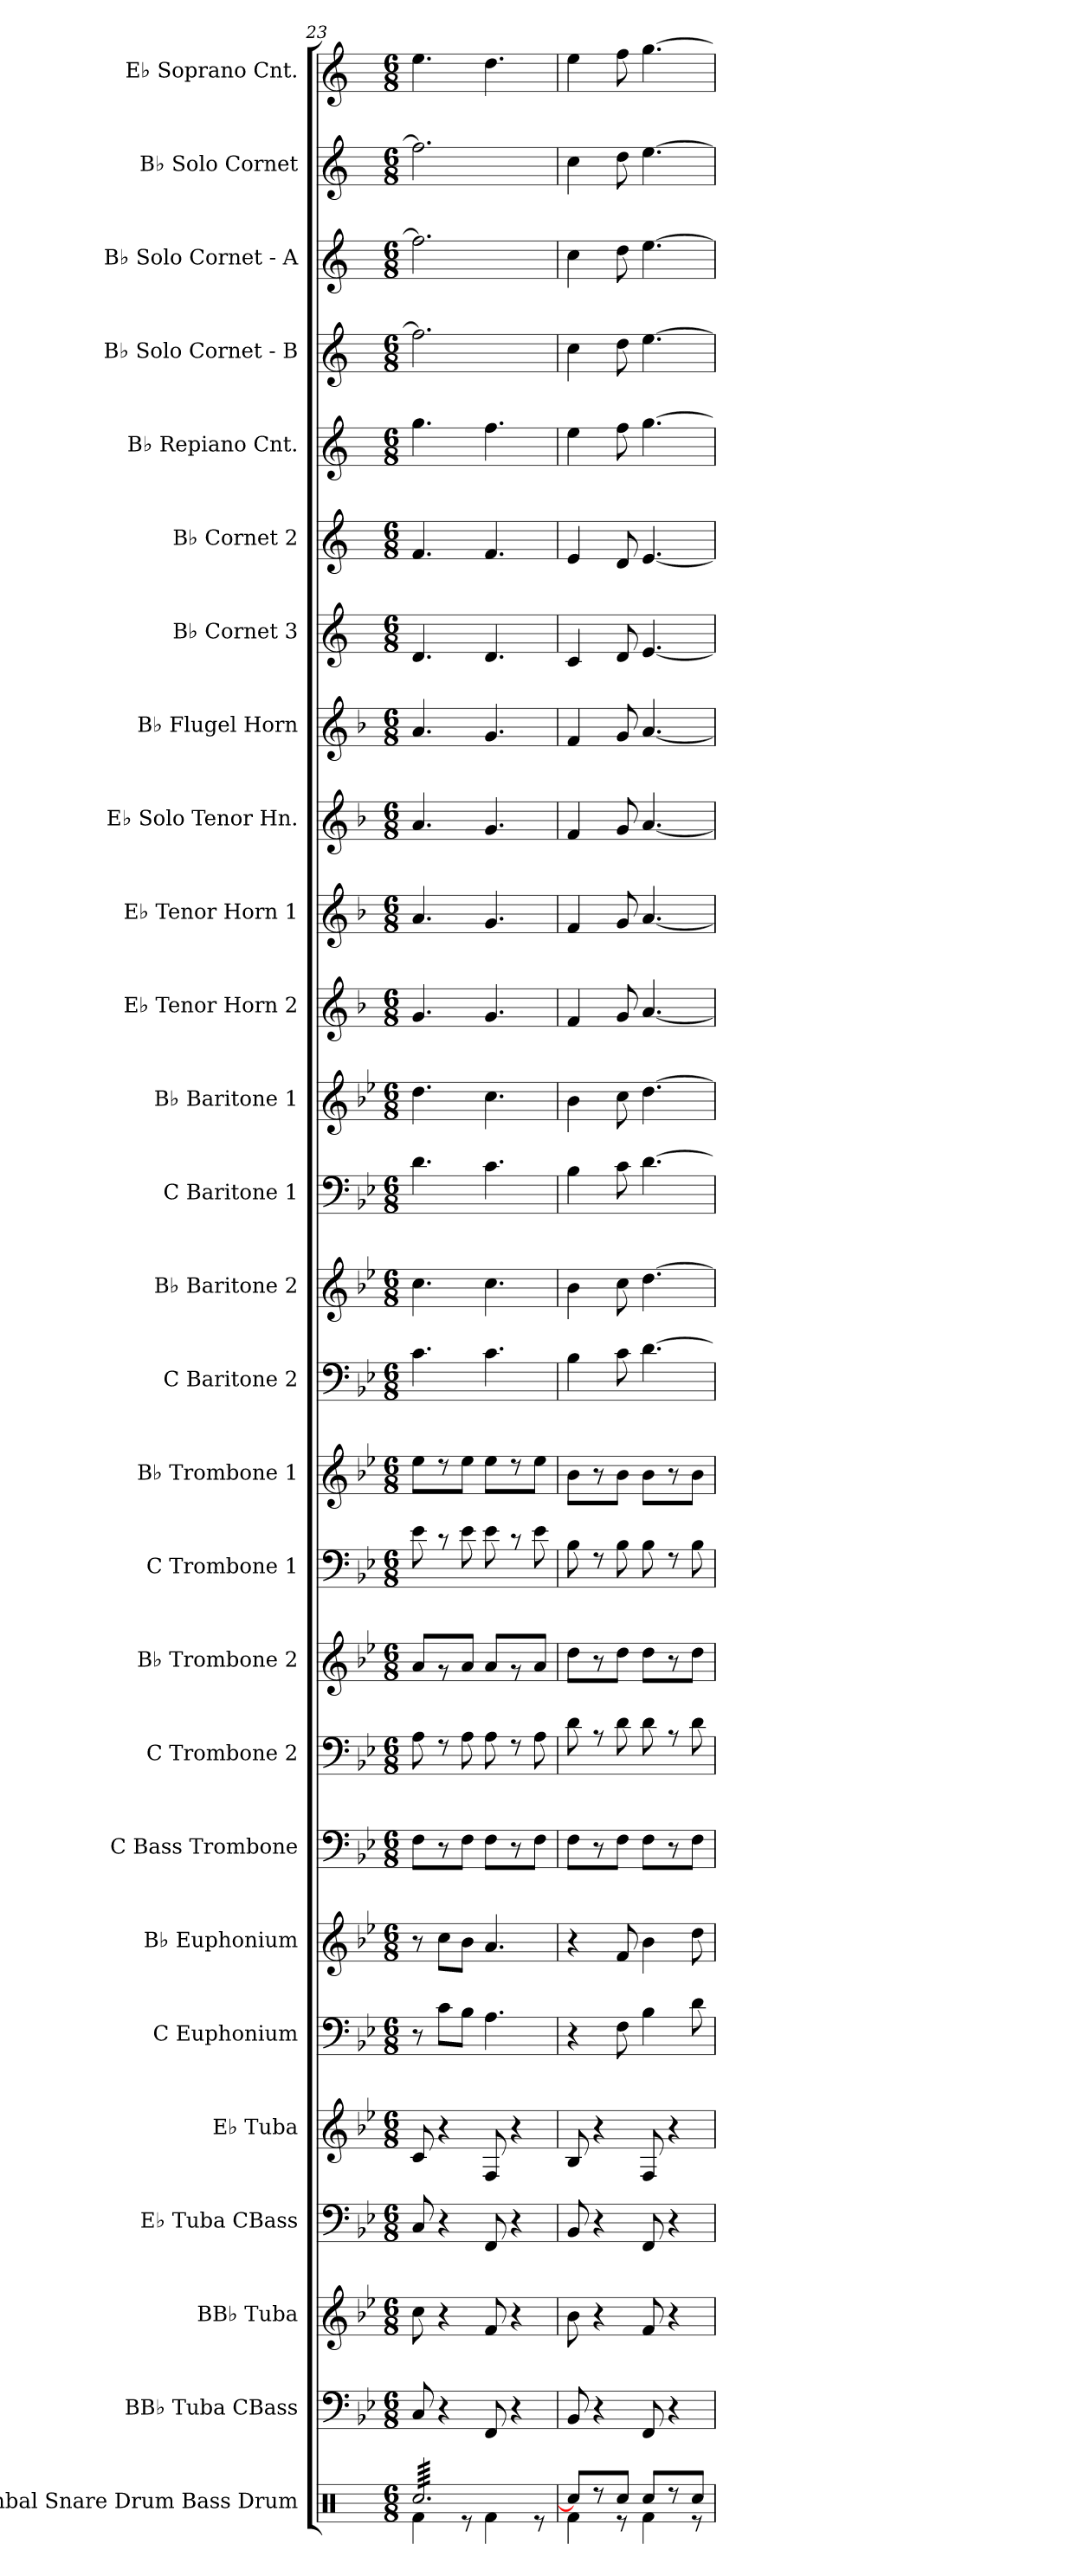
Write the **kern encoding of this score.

**kern	**kern	**kern	**kern	**kern	**kern	**kern	**kern	**kern	**kern	**kern	**kern	**kern	**kern	**kern	**kern	**kern	**kern	**kern	**kern	**kern	**kern	**kern	**kern	**kern	**kern	**kern
*part27	*part26	*part25	*part24	*part23	*part22	*part21	*part20	*part19	*part18	*part17	*part16	*part15	*part14	*part13	*part12	*part11	*part10	*part9	*part8	*part7	*part6	*part5	*part4	*part3	*part2	*part1
*staff27	*staff26	*staff25	*staff24	*staff23	*staff22	*staff21	*staff20	*staff19	*staff18	*staff17	*staff16	*staff15	*staff14	*staff13	*staff12	*staff11	*staff10	*staff9	*staff8	*staff7	*staff6	*staff5	*staff4	*staff3	*staff2	*staff1
*I"Cymbal Snare Drum Bass Drum	*I"BB♭ Tuba CBass	*I"BB♭ Tuba	*I"E♭ Tuba CBass	*I"E♭ Tuba	*I"C Euphonium	*I"B♭ Euphonium	*I"C Bass Trombone	*I"C Trombone 2	*I"B♭ Trombone 2	*I"C Trombone 1	*I"B♭ Trombone 1	*I"C Baritone 2	*I"B♭ Baritone 2	*I"C Baritone 1	*I"B♭ Baritone 1	*I"E♭ Tenor Horn 2	*I"E♭ Tenor Horn 1	*I"E♭ Solo Tenor Hn.	*I"B♭ Flugel Horn	*I"B♭ Cornet 3	*I"B♭ Cornet 2	*I"B♭ Repiano Cnt.	*I"B♭ Solo Cornet - B	*I"B♭ Solo Cornet - A	*I"B♭ Solo Cornet	*I"E♭ Soprano Cnt.
*I'Cym. S.D. B.D.	*	*I'BB♭ Tba.	*	*I'E♭ Tba.	*I'C Euph.	*I'B♭ Euph.	*I'C Bs. Tbn.	*I'C Tbn. 2	*I'B♭ Tbn. 2	*I'C Tbn. 1	*I'B♭ Tbn. 1	*I'C Bar. 2	*I'B♭ Bar. 2	*I'C Bar. 1	*I'B♭ Bar. 1	*I'E♭ Hn. 2	*I'E♭ Hn. 1	*I'E♭ Solo Hn.	*I'B♭ Flg. Hn.	*I'B♭ Cnt. 3	*I'B♭ Cnt. 2	*I'B♭ Rep. Cnt.	*I'B♭ Solo Cnt. - B	*I'B♭ Solo Cnt. - A	*I'B♭ Solo Cnt.	*I'E♭ Sop. Cnt.
*clefX	*clefF4	*clefG2	*clefF4	*clefG2	*clefF4	*clefG2	*clefF4	*clefF4	*clefG2	*clefF4	*clefG2	*clefF4	*clefG2	*clefF4	*clefG2	*clefG2	*clefG2	*clefG2	*clefG2	*clefG2	*clefG2	*clefG2	*clefG2	*clefG2	*clefG2	*clefG2
*	*	*ITrd14c24	*	*ITrd7c12	*	*ITrd7c12	*	*	*ITrd7c12	*	*ITrd7c12	*	*ITrd7c12	*	*ITrd7c12	*ITrd4c7	*ITrd4c7	*ITrd4c7	*ITrd4c7	*ITrd1c2	*ITrd1c2	*ITrd1c2	*ITrd1c2	*ITrd1c2	*ITrd1c2	*ITrd1c2
*k[]	*k[b-e-]	*k[b-e-]	*k[b-e-]	*k[b-e-]	*k[b-e-]	*k[b-e-]	*k[b-e-]	*k[b-e-]	*k[b-e-]	*k[b-e-]	*k[b-e-]	*k[b-e-]	*k[b-e-]	*k[b-e-]	*k[b-e-]	*k[b-e-]	*k[b-e-]	*k[b-e-]	*k[b-e-]	*k[b-e-]	*k[b-e-]	*k[b-e-]	*k[b-e-]	*k[b-e-]	*k[b-e-]	*k[b-e-]
*M6/8	*M6/8	*M6/8	*M6/8	*M6/8	*M6/8	*M6/8	*M6/8	*M6/8	*M6/8	*M6/8	*M6/8	*M6/8	*M6/8	*M6/8	*M6/8	*M6/8	*M6/8	*M6/8	*M6/8	*M6/8	*M6/8	*M6/8	*M6/8	*M6/8	*M6/8	*M6/8
=23	=23	=23	=23	=23	=23	=23	=23	=23	=23	=23	=23	=23	=23	=23	=23	=23	=23	=23	=23	=23	=23	=23	=23	=23	=23	=23
*^	*	*	*	*	*	*	*	*	*	*	*	*	*	*	*	*	*	*	*	*	*	*	*	*	*	*
*tremolo	*	*	*	*	*	*	*	*	*	*	*	*	*	*	*	*	*	*	*	*	*	*	*	*	*	*	*
64Rcc/LLLL	4Rf\	8C/	8C\	8C/	8C/	8r	8r	8F\L	8A\	8A/L	8e-\	8e-\L	4.c\	4.c\	4.d\	4.d\	4.c/	4.d/	4.d/	4.d/	4.c/	4.e-/	4.ff\	2.ee-\]	2.ee-\]	2.ee-\]	4.dd\
64Rcc/	.	.	.	.	.	.	.	.	.	.	.	.	.	.	.	.	.	.	.	.	.	.	.	.	.	.	.
64Rcc/	.	.	.	.	.	.	.	.	.	.	.	.	.	.	.	.	.	.	.	.	.	.	.	.	.	.	.
64Rcc/	.	.	.	.	.	.	.	.	.	.	.	.	.	.	.	.	.	.	.	.	.	.	.	.	.	.	.
64Rcc/	.	.	.	.	.	.	.	.	.	.	.	.	.	.	.	.	.	.	.	.	.	.	.	.	.	.	.
64Rcc/	.	.	.	.	.	.	.	.	.	.	.	.	.	.	.	.	.	.	.	.	.	.	.	.	.	.	.
64Rcc/	.	.	.	.	.	.	.	.	.	.	.	.	.	.	.	.	.	.	.	.	.	.	.	.	.	.	.
64Rcc/	.	.	.	.	.	.	.	.	.	.	.	.	.	.	.	.	.	.	.	.	.	.	.	.	.	.	.
64Rcc/	.	4r	4r	4r	4r	8c\L	8c\L	8r	8rF	8rg	8rc	8rdd	.	.	.	.	.	.	.	.	.	.	.	.	.	.	.
64Rcc/	.	.	.	.	.	.	.	.	.	.	.	.	.	.	.	.	.	.	.	.	.	.	.	.	.	.	.
64Rcc/	.	.	.	.	.	.	.	.	.	.	.	.	.	.	.	.	.	.	.	.	.	.	.	.	.	.	.
64Rcc/	.	.	.	.	.	.	.	.	.	.	.	.	.	.	.	.	.	.	.	.	.	.	.	.	.	.	.
64Rcc/	.	.	.	.	.	.	.	.	.	.	.	.	.	.	.	.	.	.	.	.	.	.	.	.	.	.	.
64Rcc/	.	.	.	.	.	.	.	.	.	.	.	.	.	.	.	.	.	.	.	.	.	.	.	.	.	.	.
64Rcc/	.	.	.	.	.	.	.	.	.	.	.	.	.	.	.	.	.	.	.	.	.	.	.	.	.	.	.
64Rcc/	.	.	.	.	.	.	.	.	.	.	.	.	.	.	.	.	.	.	.	.	.	.	.	.	.	.	.
64Rcc/	8r	.	.	.	.	8B-\J	8B-\J	8F\J	8A\	8A/J	8e-\	8e-\J	.	.	.	.	.	.	.	.	.	.	.	.	.	.	.
64Rcc/	.	.	.	.	.	.	.	.	.	.	.	.	.	.	.	.	.	.	.	.	.	.	.	.	.	.	.
64Rcc/	.	.	.	.	.	.	.	.	.	.	.	.	.	.	.	.	.	.	.	.	.	.	.	.	.	.	.
64Rcc/	.	.	.	.	.	.	.	.	.	.	.	.	.	.	.	.	.	.	.	.	.	.	.	.	.	.	.
64Rcc/	.	.	.	.	.	.	.	.	.	.	.	.	.	.	.	.	.	.	.	.	.	.	.	.	.	.	.
64Rcc/	.	.	.	.	.	.	.	.	.	.	.	.	.	.	.	.	.	.	.	.	.	.	.	.	.	.	.
64Rcc/	.	.	.	.	.	.	.	.	.	.	.	.	.	.	.	.	.	.	.	.	.	.	.	.	.	.	.
64Rcc/	.	.	.	.	.	.	.	.	.	.	.	.	.	.	.	.	.	.	.	.	.	.	.	.	.	.	.
64Rcc/	4Rf\	8FF/	8FF/	8FF/	8FF/	4.A\	4.A/	8F\L	8A\	8A/L	8e-\	8e-\L	4.c\	4.c\	4.c\	4.c\	4.c/	4.c/	4.c/	4.c/	4.c/	4.e-/	4.ee-\	.	.	.	4.cc\
64Rcc/	.	.	.	.	.	.	.	.	.	.	.	.	.	.	.	.	.	.	.	.	.	.	.	.	.	.	.
64Rcc/	.	.	.	.	.	.	.	.	.	.	.	.	.	.	.	.	.	.	.	.	.	.	.	.	.	.	.
64Rcc/	.	.	.	.	.	.	.	.	.	.	.	.	.	.	.	.	.	.	.	.	.	.	.	.	.	.	.
64Rcc/	.	.	.	.	.	.	.	.	.	.	.	.	.	.	.	.	.	.	.	.	.	.	.	.	.	.	.
64Rcc/	.	.	.	.	.	.	.	.	.	.	.	.	.	.	.	.	.	.	.	.	.	.	.	.	.	.	.
64Rcc/	.	.	.	.	.	.	.	.	.	.	.	.	.	.	.	.	.	.	.	.	.	.	.	.	.	.	.
64Rcc/	.	.	.	.	.	.	.	.	.	.	.	.	.	.	.	.	.	.	.	.	.	.	.	.	.	.	.
64Rcc/	.	4r	4r	4r	4r	.	.	8r	8rF	8rg	8rc	8rdd	.	.	.	.	.	.	.	.	.	.	.	.	.	.	.
64Rcc/	.	.	.	.	.	.	.	.	.	.	.	.	.	.	.	.	.	.	.	.	.	.	.	.	.	.	.
64Rcc/	.	.	.	.	.	.	.	.	.	.	.	.	.	.	.	.	.	.	.	.	.	.	.	.	.	.	.
64Rcc/	.	.	.	.	.	.	.	.	.	.	.	.	.	.	.	.	.	.	.	.	.	.	.	.	.	.	.
64Rcc/	.	.	.	.	.	.	.	.	.	.	.	.	.	.	.	.	.	.	.	.	.	.	.	.	.	.	.
64Rcc/	.	.	.	.	.	.	.	.	.	.	.	.	.	.	.	.	.	.	.	.	.	.	.	.	.	.	.
64Rcc/	.	.	.	.	.	.	.	.	.	.	.	.	.	.	.	.	.	.	.	.	.	.	.	.	.	.	.
64Rcc/	.	.	.	.	.	.	.	.	.	.	.	.	.	.	.	.	.	.	.	.	.	.	.	.	.	.	.
64Rcc/	8r	.	.	.	.	.	.	8F\J	8A\	8A/J	8e-\	8e-\J	.	.	.	.	.	.	.	.	.	.	.	.	.	.	.
64Rcc/	.	.	.	.	.	.	.	.	.	.	.	.	.	.	.	.	.	.	.	.	.	.	.	.	.	.	.
64Rcc/	.	.	.	.	.	.	.	.	.	.	.	.	.	.	.	.	.	.	.	.	.	.	.	.	.	.	.
64Rcc/	.	.	.	.	.	.	.	.	.	.	.	.	.	.	.	.	.	.	.	.	.	.	.	.	.	.	.
64Rcc/	.	.	.	.	.	.	.	.	.	.	.	.	.	.	.	.	.	.	.	.	.	.	.	.	.	.	.
64Rcc/	.	.	.	.	.	.	.	.	.	.	.	.	.	.	.	.	.	.	.	.	.	.	.	.	.	.	.
64Rcc/	.	.	.	.	.	.	.	.	.	.	.	.	.	.	.	.	.	.	.	.	.	.	.	.	.	.	.
64Rcc/JJJJ	.	.	.	.	.	.	.	.	.	.	.	.	.	.	.	.	.	.	.	.	.	.	.	.	.	.	.
*Xtremolo	*	*	*	*	*	*	*	*	*	*	*	*	*	*	*	*	*	*	*	*	*	*	*	*	*	*	*
=24	=24	=24	=24	=24	=24	=24	=24	=24	=24	=24	=24	=24	=24	=24	=24	=24	=24	=24	=24	=24	=24	=24	=24	=24	=24	=24	=24
8Rcc/L]	4Rf\	8BB-/	8BB-\	8BB-/	8BB-/	4r	4r	8F\L	8d\	8d\L	8B-\	8B-\L	4B-\	4B-\	4B-\	4B-\	4B-/	4B-/	4B-/	4B-/	4B-/	4d/	4dd\	4b-\	4b-\	4b-\	4dd\
8r	.	4r	4r	4r	4r	.	.	8r	8rA	8r	8rF	8r	.	.	.	.	.	.	.	.	.	.	.	.	.	.	.
8Rcc/J	8r	.	.	.	.	8F\	8F/	8F\J	8d\	8d\J	8B-\	8B-\J	8c\	8c\	8c\	8c\	8c/	8c/	8c/	8c/	8c/	8c/	8ee-\	8cc\	8cc\	8cc\	8ee-\
8Rcc/L	4Rf\	8FF/	8FF/	8FF/	8FF/	4B-\	4B-\	8F\L	8d\	8d\L	8B-\	8B-\L	[4.d\	[4.d\	[4.d\	[4.d\	[4.d/	[4.d/	[4.d/	[4.d/	[4.d/	[4.d/	[4.ff\	[4.dd\	[4.dd\	[4.dd\	[4.ff\
8r	.	4r	4r	4r	4r	.	.	8r	8rA	8r	8rF	8r	.	.	.	.	.	.	.	.	.	.	.	.	.	.	.
8Rcc/J	8r	.	.	.	.	8d\	8d\	8F\J	8d\	8d\J	8B-\	8B-\J	.	.	.	.	.	.	.	.	.	.	.	.	.	.	.
*v	*v	*	*	*	*	*	*	*	*	*	*	*	*	*	*	*	*	*	*	*	*	*	*	*	*	*	*
=	=	=	=	=	=	=	=	=	=	=	=	=	=	=	=	=	=	=	=	=	=	=	=	=	=	=
*-	*-	*-	*-	*-	*-	*-	*-	*-	*-	*-	*-	*-	*-	*-	*-	*-	*-	*-	*-	*-	*-	*-	*-	*-	*-	*-
